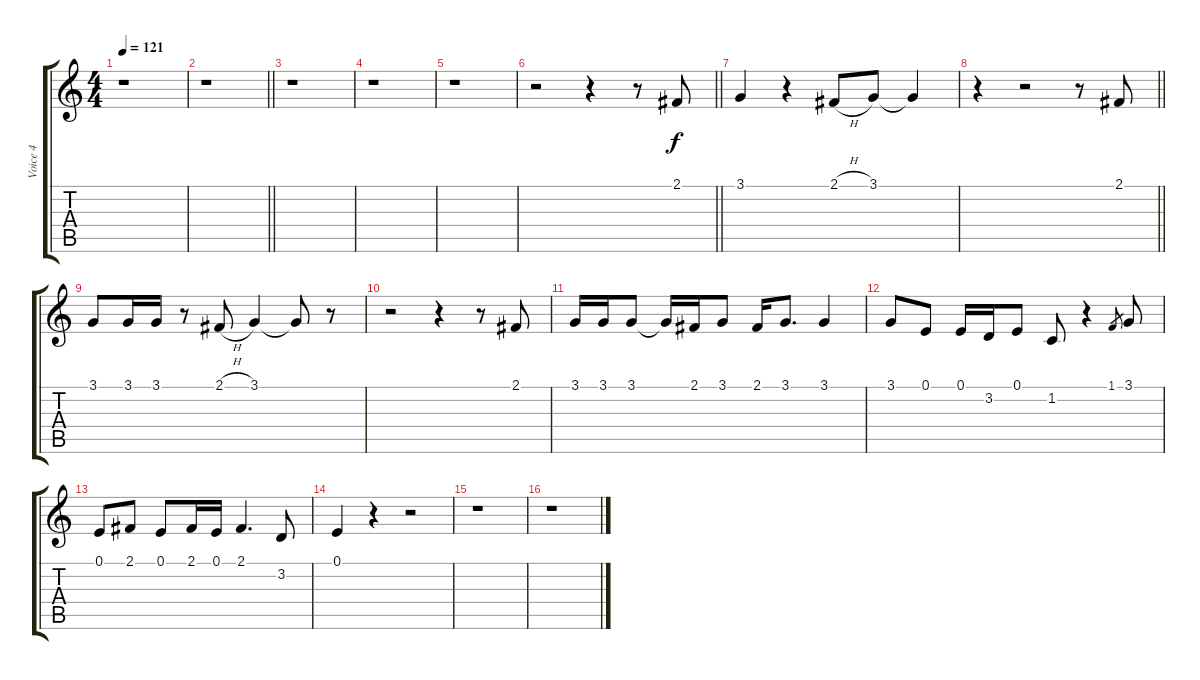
\track ("Voice 4" "Voice 4") {instrument tuba}
\staff {score tabs}
\tuning (E4 B3 G3 D3 A2 E2) {hide}
\ts (4 4)
\tempo 121
\clef g2
\ks c
r.1{dy f} |
\barLineRight lightlight
r.1 |
r.1 |
r.1 |
r.1 |
\barLineRight lightlight
r.2 r.4 r.8 2.1.8 |
3.1.4 r.4 2.1{h}.8 3.1.8 3.1{t}.4 |
\barLineRight lightlight
r.4 r.2 r.8 2.1.8 |
3.1.8 3.1.16 3.1.16 r.8 2.1{h}.8 3.1.4 3.1{t}.8 r.8 |
r.2 r.4 r.8 2.1.8 |
3.1.16 3.1.16 3.1.8 3.1{t}.16 2.1.16 3.1.8 2.1.16 3.1.8{d} 3.1.4 |
3.1.8 0.1.8 0.1.16 3.2.16 0.1.8 1.2.8 r.4 1.1.8{gr} 3.1.8 |
0.1.8 2.1.8 0.1.8 2.1.16 0.1.16 2.1.4{d} 3.2.8 |
0.1.4 r.4 r.2 |
r.1 |
r.1
